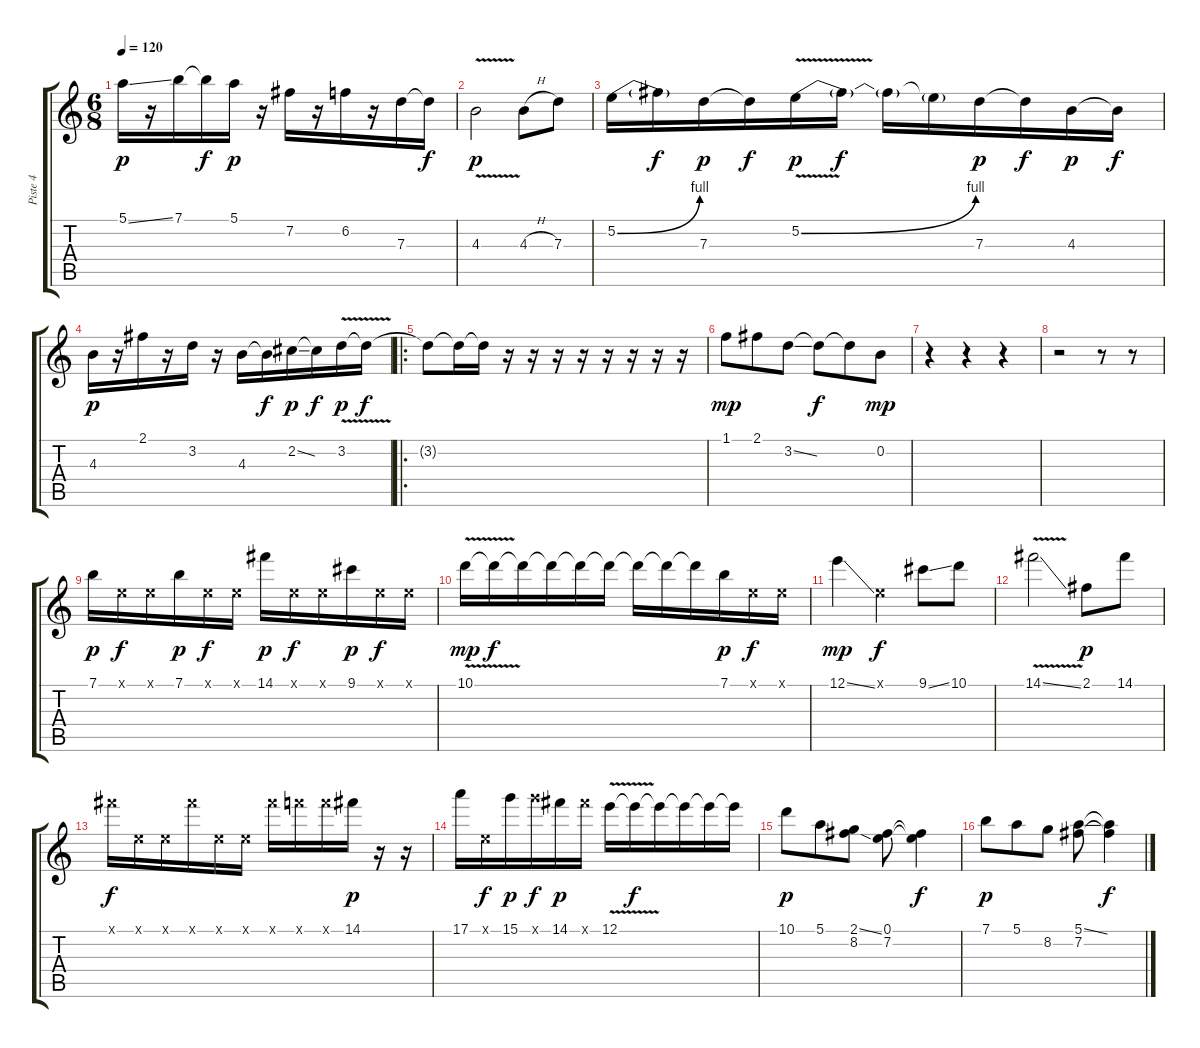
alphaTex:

\track ("Piste 4" "Piste 4") {instrument distortionguitar}
\staff {score tabs}
\tuning (E4 B3 G3 D3 A2 E2) {hide}
\ts (6 8)
\tempo 120
\clef g2
\ks c
5.1{ss}.16{dy p instrument distortionguitar} r.16 7.1.16 7.1{t}.16{dy f} 5.1.16{dy p} r.16 7.2.16 r.16 6.2.16 r.16 7.3.16 7.3{t}.16{dy f} |
4.3{v}.2{dy p} 4.3{h}.8 7.3.8 |
5.2{be (bend 0 0 60 4)}.16 5.2{t}.16{dy f} 7.3.16{dy p} 7.3{t}.16{dy f} 5.2{be (bend 0 0 60 4) v}.16{dy p} 5.2{t}.16{dy f} 5.2{t}.16 5.2{t}.16 7.3.16{dy p} 7.3{t}.16{dy f} 4.3.16{dy p} 4.3{t}.16{dy f} |
4.3.16{dy p} r.16 2.1.16 r.16 3.2.16 r.16 4.3.16 4.3{t}.16{dy f} 2.2{ss}.16{dy p} 2.2{t}.16{dy f} 3.2{v}.16{dy p} 3.2{t}.16{dy f} |
\ro
3.2{t}.8 3.2{t}.16 3.2{t}.16 r.16 r.16 r.16 r.16 r.16 r.16 r.16 r.16 |
1.1.8{dy mp} 2.1.8 3.2{ss}.8 3.2{t}.8{dy f} 3.2{t}.8 0.2.8{dy mp} |
r.4 r.4 r.4 |
r.2 r.8 r.8 |
7.1.16{dy p} 0.1{x}.16{dy f} 0.1{x}.16 7.1.16{dy p} 0.1{x}.16{dy f} 0.1{x}.16 14.1.16{dy p} 0.1{x}.16{dy f} 0.1{x}.16 9.1.16{dy p} 0.1{x}.16{dy f} 0.1{x}.16 |
10.1{v}.16{dy mp} 10.1{t}.16{dy f} 10.1{t}.16 10.1{t}.16 10.1{t}.16 10.1{t}.16 10.1{t}.16 10.1{t}.16 10.1{t}.16 7.1.16{dy p} 0.1{x}.16{dy f} 0.1{x}.16 |
12.1{ss}.4{dy mp} 0.1{x}.4{dy f} 9.1{ss}.8 10.1.8 |
14.1{v ss}.2 2.1.8{dy p} 14.1.8 |
14.1{x}.16{dy f} 0.1{x}.16 0.1{x}.16 14.1{x}.16 0.1{x}.16 0.1{x}.16 14.1{x}.16 13.1{x}.16 13.1{x}.16 14.1.16{dy p} r.16 r.16 |
17.1.16 0.1{x}.16{dy f} 15.1.16{dy p} 15.1{x}.16{dy f} 14.1.16{dy p} 14.1{x}.16 12.1{v}.16 12.1{t}.16{dy f} 12.1{t}.16 12.1{t}.16 12.1{t}.16 12.1{t}.16 |
10.1.8{dy p} 5.1.8 (2.1{ss} 8.2).8 (0.1 7.2).8 (0.1{t} 7.2{t}).4{dy f} |
7.1.8{dy p} 5.1.8 8.2.8 (5.1{ss} 7.2).8 (5.1{t} 7.2{t}).4{dy f}
